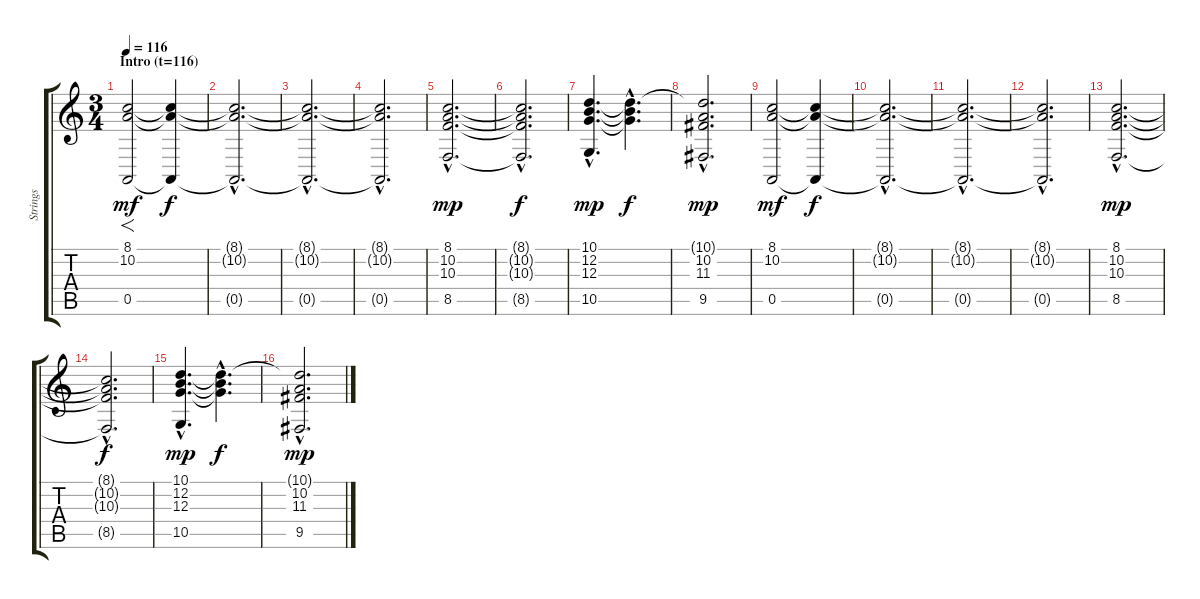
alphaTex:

\track ("Strings" "Strings") {instrument stringensemble1}
\staff {score tabs}
\tuning (E4 B3 G3 D3 A2 E2) {hide}
\ts (3 4)
\section ("" "Intro (t=116)")
\tempo 116
\clef g2
\ks c
(8.1 10.2 0.5).2{f dy mf instrument stringensemble1} (8.1{t} 10.2{t} 0.5{t}).4{dy f} |
(8.1{hac t} 10.2{hac t} 0.5{hac t}).2{d} |
(8.1{hac t} 10.2{hac t} 0.5{hac t}).2{d} |
(8.1{hac t} 10.2{hac t} 0.5{hac t}).2{d} |
(8.1{hac} 10.2{hac} 10.3{hac} 8.5{hac}).2{d dy mp} |
(8.1{hac t} 10.2{hac t} 10.3{hac t} 8.5{hac t}).2{d dy f} |
(10.1{hac} 12.2{hac} 12.3{hac} 10.5{hac}).4{d dy mp} (10.1{hac t} 12.2{hac t} 12.3{hac t}).4{d dy f} |
(10.1{hac t} 10.2{hac} 11.3{hac} 9.5{hac}).2{d dy mp} |
(8.1 10.2 0.5).2{dy mf} (8.1{t} 10.2{t} 0.5{t}).4{dy f} |
(8.1{hac t} 10.2{hac t} 0.5{hac t}).2{d} |
(8.1{hac t} 10.2{hac t} 0.5{hac t}).2{d} |
(8.1{hac t} 10.2{hac t} 0.5{hac t}).2{d} |
(8.1{hac} 10.2{hac} 10.3{hac} 8.5{hac}).2{d dy mp} |
(8.1{hac t} 10.2{hac t} 10.3{hac t} 8.5{hac t}).2{d dy f} |
(10.1{hac} 12.2{hac} 12.3{hac} 10.5{hac}).4{d dy mp} (10.1{hac t} 12.2{hac t} 12.3{hac t}).4{d dy f} |
(10.1{hac t} 10.2{hac} 11.3{hac} 9.5{hac}).2{d dy mp}
